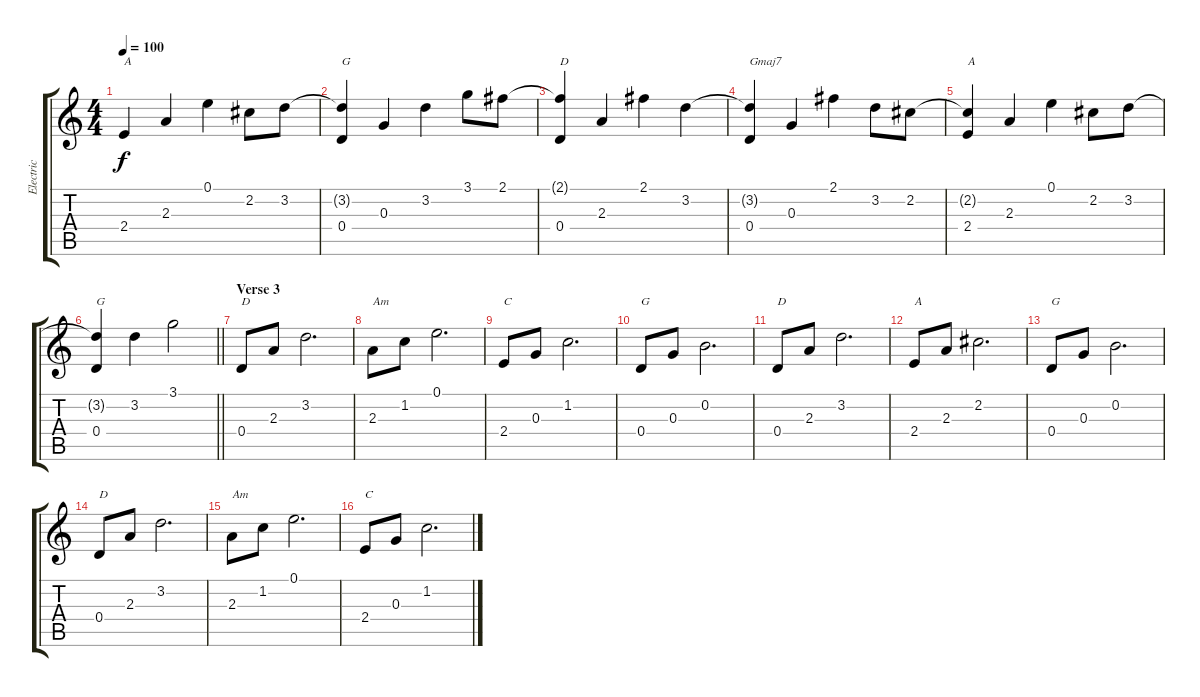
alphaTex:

\track ("Electric" "Electric") {instrument overdrivenguitar}
\staff {score tabs}
\tuning (E4 B3 G3 D3 A2 E2) {hide}
\ts (4 4)
\tempo 100
\clef g2
\ks c
2.4.4{txt "A" dy f} 2.3.4 0.1.4 2.2.8 3.2.8 |
(3.2{t} 0.4).4{txt "G"} 0.3.4 3.2.4 3.1.8 2.1.8 |
(2.1{t} 0.4).4{txt "D"} 2.3.4 2.1.4 3.2.4 |
(3.2{t} 0.4).4{txt "Gmaj7"} 0.3.4 2.1.4 3.2.8 2.2.8 |
(2.2{t} 2.4).4{txt "A"} 2.3.4 0.1.4 2.2.8 3.2.8 |
\barLineRight lightlight
(3.2{t} 0.4).4{txt "G"} 3.2.4 3.1.2 |
\section ("" "Verse 3")
0.4.8{txt "D"} 2.3.8 3.2.2{d} |
2.3.8{txt "Am"} 1.2.8 0.1.2{d} |
2.4.8{txt "C"} 0.3.8 1.2.2{d} |
0.4.8{txt "G"} 0.3.8 0.2.2{d} |
0.4.8{txt "D"} 2.3.8 3.2.2{d} |
2.4.8{txt "A"} 2.3.8 2.2.2{d} |
0.4.8{txt "G"} 0.3.8 0.2.2{d} |
0.4.8{txt "D"} 2.3.8 3.2.2{d} |
2.3.8{txt "Am"} 1.2.8 0.1.2{d} |
2.4.8{txt "C"} 0.3.8 1.2.2{d}
